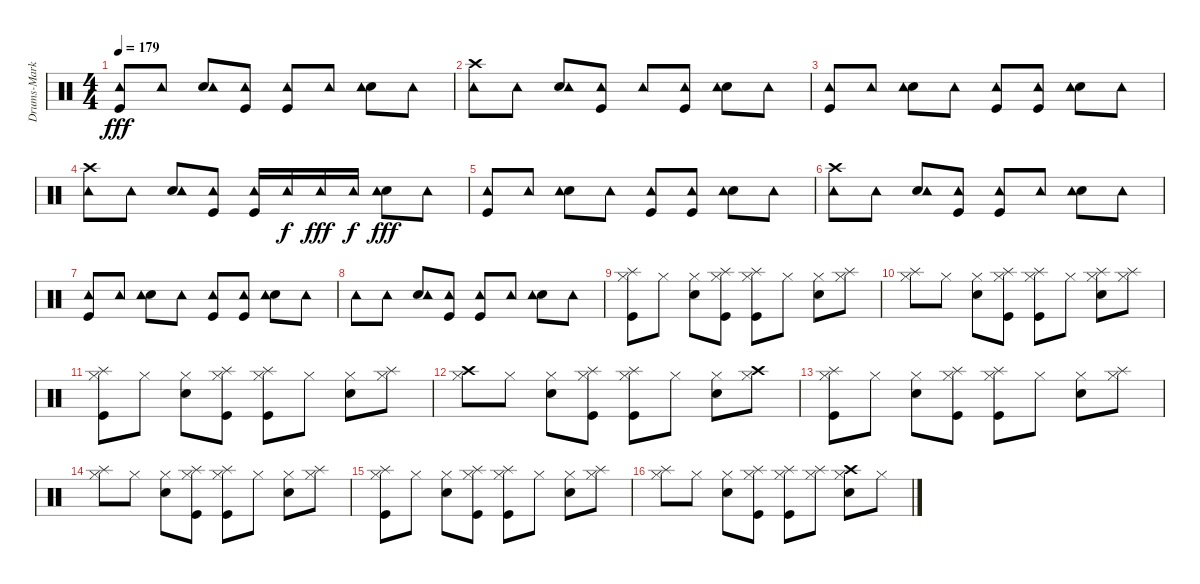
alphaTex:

\track ("Drums-Marky Ramone" "Drums-Mark") {instrument percussion}
\staff {score}
\articulation defaults
\ts (4 4)
\tempo 179
\clef neutral
\ks c
("Kick (hit)" "Tambourine (hit)").8{dy fff} "Tambourine (hit)".8 ("Snare (hit) 2" "Tambourine (hit)").8 ("Kick (hit)" "Tambourine (hit)").8 ("Kick (hit)" "Tambourine (hit)").8 "Tambourine (hit)".8 ("Snare (hit) 2" "Tambourine (hit)").8 "Tambourine (hit)".8 |
("Crash high (hit)" "Tambourine (hit)").8 "Tambourine (hit)".8 ("Snare (hit) 2" "Tambourine (hit)").8 ("Kick (hit)" "Tambourine (hit)").8 "Tambourine (hit)".8 ("Kick (hit)" "Tambourine (hit)").8 ("Snare (hit) 2" "Tambourine (hit)").8 "Tambourine (hit)".8 |
("Kick (hit)" "Tambourine (hit)").8 "Tambourine (hit)".8 ("Snare (hit) 2" "Tambourine (hit)").8 "Tambourine (hit)".8 ("Kick (hit)" "Tambourine (hit)").8 ("Kick (hit)" "Tambourine (hit)").8 ("Snare (hit) 2" "Tambourine (hit)").8 "Tambourine (hit)".8 |
("Crash high (hit)" "Tambourine (hit)").8 "Tambourine (hit)".8 ("Snare (hit) 2" "Tambourine (hit)").8 ("Kick (hit)" "Tambourine (hit)").8 ("Kick (hit)" "Tambourine (hit)").16 "Tambourine (hit)".16{dy f} "Tambourine (hit)".16{dy fff} "Tambourine (hit)".16{dy f} ("Snare (hit) 2" "Tambourine (hit)").8{dy fff} "Tambourine (hit)".8 |
("Kick (hit)" "Tambourine (hit)").8 "Tambourine (hit)".8 ("Snare (hit) 2" "Tambourine (hit)").8 "Tambourine (hit)".8 ("Kick (hit)" "Tambourine (hit)").8 ("Kick (hit)" "Tambourine (hit)").8 ("Snare (hit) 2" "Tambourine (hit)").8 "Tambourine (hit)".8 |
("Crash high (hit)" "Tambourine (hit)").8 "Tambourine (hit)".8 ("Snare (hit) 2" "Tambourine (hit)").8 ("Kick (hit)" "Tambourine (hit)").8 ("Kick (hit)" "Tambourine (hit)").8 "Tambourine (hit)".8 ("Snare (hit) 2" "Tambourine (hit)").8 "Tambourine (hit)".8 |
("Kick (hit)" "Tambourine (hit)").8 "Tambourine (hit)".8 ("Snare (hit) 2" "Tambourine (hit)").8 "Tambourine (hit)".8 ("Kick (hit)" "Tambourine (hit)").8 ("Kick (hit)" "Tambourine (hit)").8 ("Snare (hit) 2" "Tambourine (hit)").8 "Tambourine (hit)".8 |
"Tambourine (hit)".8 "Tambourine (hit)".8 ("Snare (hit) 2" "Tambourine (hit)").8 ("Kick (hit)" "Tambourine (hit)").8 ("Kick (hit)" "Tambourine (hit)").8 "Tambourine (hit)".8 ("Snare (hit) 2" "Tambourine (hit)").8 "Tambourine (hit)".8 |
("Splash (hit)" "Kick (hit)" "Hi-Hat (closed)").8 "Hi-Hat (closed)".8 ("Snare (hit) 2" "Hi-Hat (closed)").8 ("Splash (hit)" "Kick (hit)" "Hi-Hat (closed)").8 ("Splash (hit)" "Kick (hit)" "Hi-Hat (closed)").8 "Hi-Hat (closed)".8 ("Snare (hit) 2" "Hi-Hat (closed)").8 ("Splash (hit)" "Hi-Hat (closed)").8 |
("Splash (hit)" "Hi-Hat (closed)").8 "Hi-Hat (closed)".8 ("Snare (hit) 2" "Hi-Hat (closed)").8 ("Splash (hit)" "Kick (hit)" "Hi-Hat (closed)").8 ("Splash (hit)" "Kick (hit)" "Hi-Hat (closed)").8 "Hi-Hat (closed)".8 ("Splash (hit)" "Snare (hit) 2" "Hi-Hat (closed)").8 ("Splash (hit)" "Hi-Hat (closed)").8 |
("Splash (hit)" "Kick (hit)" "Hi-Hat (closed)").8 "Hi-Hat (closed)".8 ("Snare (hit) 2" "Hi-Hat (closed)").8 ("Splash (hit)" "Kick (hit)" "Hi-Hat (closed)").8 ("Splash (hit)" "Kick (hit)" "Hi-Hat (closed)").8 "Hi-Hat (closed)".8 ("Snare (hit) 2" "Hi-Hat (closed)").8 ("Splash (hit)" "Hi-Hat (closed)").8 |
("Crash high (hit)" "Hi-Hat (closed)").8 "Hi-Hat (closed)".8 ("Snare (hit) 2" "Hi-Hat (closed)").8 ("Splash (hit)" "Kick (hit)" "Hi-Hat (closed)").8 ("Splash (hit)" "Kick (hit)" "Hi-Hat (closed)").8 "Hi-Hat (closed)".8 ("Snare (hit) 2" "Hi-Hat (closed)").8 ("Crash high (hit)" "Hi-Hat (closed)").8 |
("Splash (hit)" "Kick (hit)" "Hi-Hat (closed)").8 "Hi-Hat (closed)".8 ("Snare (hit) 2" "Hi-Hat (closed)").8 ("Splash (hit)" "Kick (hit)" "Hi-Hat (closed)").8 ("Splash (hit)" "Kick (hit)" "Hi-Hat (closed)").8 "Hi-Hat (closed)".8 ("Snare (hit) 2" "Hi-Hat (closed)").8 ("Splash (hit)" "Hi-Hat (closed)").8 |
("Splash (hit)" "Hi-Hat (closed)").8 "Hi-Hat (closed)".8 ("Snare (hit) 2" "Hi-Hat (closed)").8 ("Splash (hit)" "Kick (hit)" "Hi-Hat (closed)").8 ("Splash (hit)" "Kick (hit)" "Hi-Hat (closed)").8 "Hi-Hat (closed)".8 ("Snare (hit) 2" "Hi-Hat (closed)").8 ("Splash (hit)" "Hi-Hat (closed)").8 |
("Splash (hit)" "Kick (hit)" "Hi-Hat (closed)").8 "Hi-Hat (closed)".8 ("Snare (hit) 2" "Hi-Hat (closed)").8 ("Splash (hit)" "Kick (hit)" "Hi-Hat (closed)").8 ("Splash (hit)" "Kick (hit)" "Hi-Hat (closed)").8 "Hi-Hat (closed)".8 ("Snare (hit) 2" "Hi-Hat (closed)").8 ("Splash (hit)" "Hi-Hat (closed)").8 |
("Splash (hit)" "Hi-Hat (closed)").8 "Hi-Hat (closed)".8 ("Snare (hit) 2" "Hi-Hat (closed)").8 ("Splash (hit)" "Kick (hit)" "Hi-Hat (closed)").8 ("Splash (hit)" "Kick (hit)" "Hi-Hat (closed)").8 ("Splash (hit)" "Hi-Hat (closed)").8 ("Crash high (hit)" "Snare (hit) 2" "Hi-Hat (closed)").8 "Hi-Hat (closed)".8
